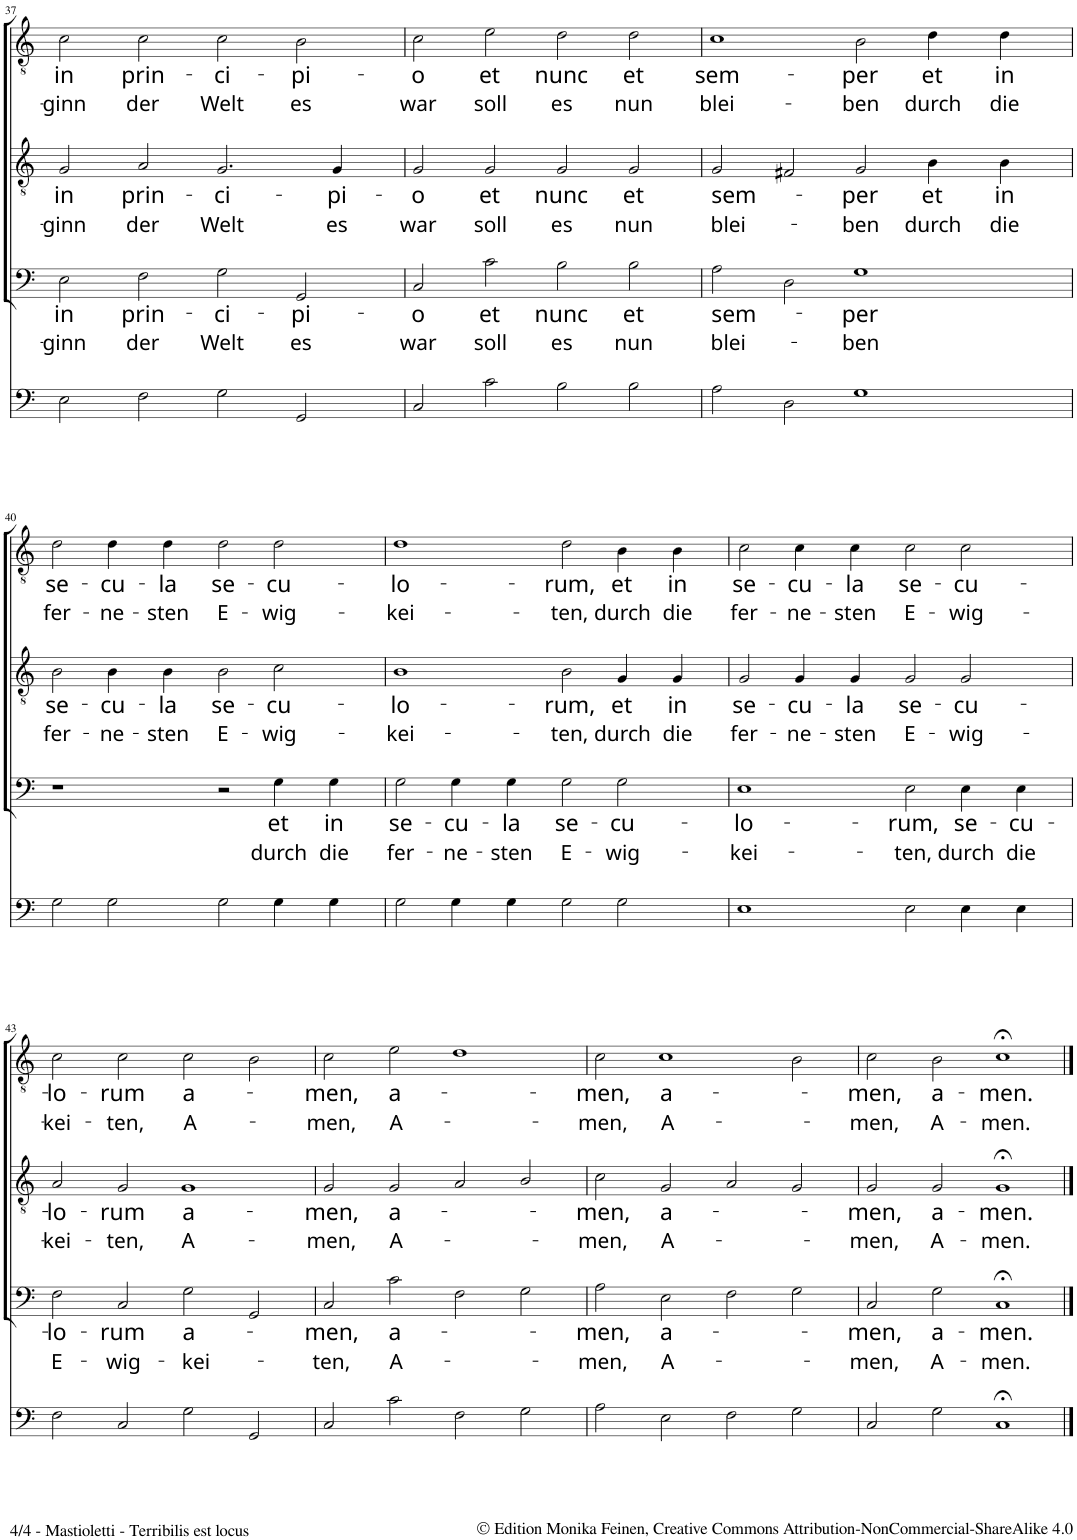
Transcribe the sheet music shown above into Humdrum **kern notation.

**kern	**kern	**text	**text	**kern	**text	**text	**kern	**text	**text
*part4	*part3	*part3	*part3	*part2	*part2	*part2	*part1	*part1	*part1
*staff4	*staff3	*staff3	*staff3	*staff2	*staff2	*staff2	*staff1	*staff1	*staff1
*I"ORGANO. (ad lib.)	*I"BASSO.	*	*	*I"TENORE II.	*	*	*I"TENORE I.	*	*
!!LO:PB:g=z
*clefF4	*clefF4	*	*	*clefGv2	*	*	*clefGv2	*	*
*k[]	*k[]	*	*	*k[]	*	*	*k[]	*	*
*M4/2	*M4/2	*	*	*M4/2	*	*	*M4/2	*	*
=37	=37	=37	=37	=37	=37	=37	=37	=37	=37
!	!	!LO:LY:b	!LO:LY:b	!	!LO:LY:b	!LO:LY:b	!	!LO:LY:b	!LO:LY:b
2E\	2E\	in	-ginn	2G/	in	-ginn	2c\	in	-ginn
!	!	!LO:LY:b	!LO:LY:b	!	!LO:LY:b	!LO:LY:b	!	!LO:LY:b	!LO:LY:b
2F\	2F\	prin-	der	2A/	prin-	der	2c\	prin-	der
!	!	!LO:LY:b	!LO:LY:b	!	!LO:LY:b	!LO:LY:b	!	!LO:LY:b	!LO:LY:b
2G\	2G\	-ci-	Welt	2.G/	-ci-	Welt	2c\	-ci-	Welt
!	!	!LO:LY:b	!LO:LY:b	!	!	!	!	!LO:LY:b	!LO:LY:b
2GG/	2GG/	-pi-	es	.	.	.	2B\	pi-	es
!	!	!	!	!	!LO:LY:b	!LO:LY:b	!	!	!
.	.	.	.	4G/	-pi-	es	.	.	.
=38	=38	=38	=38	=38	=38	=38	=38	=38	=38
!	!	!LO:LY:b	!LO:LY:b	!	!LO:LY:b	!LO:LY:b	!	!LO:LY:b	!LO:LY:b
2C/	2C/	-o	war	2G/	-o	war	2c\	-o	war
!	!	!LO:LY:b	!LO:LY:b	!	!LO:LY:b	!LO:LY:b	!	!LO:LY:b	!LO:LY:b
2c\	2c\	et	soll	2G/	et	soll	2e\	et	soll
!	!	!LO:LY:b	!LO:LY:b	!	!LO:LY:b	!LO:LY:b	!	!LO:LY:b	!LO:LY:b
2B\	2B\	nunc	es	2G/	nunc	es	2d\	nunc	es
!	!	!LO:LY:b	!LO:LY:b	!	!LO:LY:b	!LO:LY:b	!	!LO:LY:b	!LO:LY:b
2B\	2B\	et	nun	2G/	et	nun	2d\	et	nun
=39	=39	=39	=39	=39	=39	=39	=39	=39	=39
!	!	!LO:LY:b	!LO:LY:b	!	!LO:LY:b	!LO:LY:b	!	!LO:LY:b	!LO:LY:b
2A\	2A\	sem-	blei-	2G/	sem-	blei-	1c	sem-	blei-
2D\	2D\	.	.	2F#X/	.	.	.	.	.
!	!	!LO:LY:b	!LO:LY:b	!	!LO:LY:b	!LO:LY:b	!	!LO:LY:b	!LO:LY:b
1G	1G	-per	-ben	2G/	-per	-ben	2B\	-per	-ben
!	!	!	!	!	!LO:LY:b	!LO:LY:b	!	!LO:LY:b	!LO:LY:b
.	.	.	.	4B\	et	durch	4d\	et	durch
!	!	!	!	!	!LO:LY:b	!LO:LY:b	!	!LO:LY:b	!LO:LY:b
.	.	.	.	4B\	in	die	4d\	in	die
!!LO:LB:g=z
=40	=40	=40	=40	=40	=40	=40	=40	=40	=40
!	!	!	!	!	!LO:LY:b	!LO:LY:b	!	!LO:LY:b	!LO:LY:b
2G\	1r	.	.	2B\	se-	fer-	2d\	se-	fer-
!	!	!	!	!	!LO:LY:b	!LO:LY:b	!	!LO:LY:b	!LO:LY:b
2G\	.	.	.	4B\	-cu-	-ne-	4d\	-cu-	-ne-
!	!	!	!	!	!LO:LY:b	!LO:LY:b	!	!LO:LY:b	!LO:LY:b
.	.	.	.	4B\	-la	-sten	4d\	-la	-sten
!	!	!	!	!	!LO:LY:b	!LO:LY:b	!	!LO:LY:b	!LO:LY:b
2G\	2r	.	.	2B\	se-	E-	2d\	se-	E-
!	!	!LO:LY:b	!LO:LY:b	!	!LO:LY:b	!LO:LY:b	!	!LO:LY:b	!LO:LY:b
4G\	4G\	et	durch	2c\	-cu-	-wig-	2d\	-cu-	-wig-
!	!	!LO:LY:b	!LO:LY:b	!	!	!	!	!	!
4G\	4G\	in	die	.	.	.	.	.	.
=41	=41	=41	=41	=41	=41	=41	=41	=41	=41
!	!	!LO:LY:b	!LO:LY:b	!	!LO:LY:b	!LO:LY:b	!	!LO:LY:b	!LO:LY:b
2G\	2G\	se-	fer-	1B	-lo-	-kei-	1d	-lo-	-kei-
!	!	!LO:LY:b	!LO:LY:b	!	!	!	!	!	!
4G\	4G\	-cu-	-ne-	.	.	.	.	.	.
!	!	!LO:LY:b	!LO:LY:b	!	!	!	!	!	!
4G\	4G\	-la	-sten	.	.	.	.	.	.
!	!	!LO:LY:b	!LO:LY:b	!	!LO:LY:b	!LO:LY:b	!	!LO:LY:b	!LO:LY:b
2G\	2G\	se-	E-	2B\	-rum,	-ten,	2d\	-rum,	-ten,
!	!	!LO:LY:b	!LO:LY:b	!	!LO:LY:b	!LO:LY:b	!	!LO:LY:b	!LO:LY:b
2G\	2G\	-cu-	-wig-	4G/	et	durch	4B\	et	durch
!	!	!	!	!	!LO:LY:b	!LO:LY:b	!	!LO:LY:b	!LO:LY:b
.	.	.	.	4G/	in	die	4B\	in	die
=42	=42	=42	=42	=42	=42	=42	=42	=42	=42
!	!	!LO:LY:b	!LO:LY:b	!	!LO:LY:b	!LO:LY:b	!	!LO:LY:b	!LO:LY:b
1E	1E	-lo-	-kei-	2G/	se-	fer-	2c\	se-	fer-
!	!	!	!	!	!LO:LY:b	!LO:LY:b	!	!LO:LY:b	!LO:LY:b
.	.	.	.	4G/	-cu-	-ne-	4c\	-cu-	-ne-
!	!	!	!	!	!LO:LY:b	!LO:LY:b	!	!LO:LY:b	!LO:LY:b
.	.	.	.	4G/	-la	-sten	4c\	-la	-sten
!	!	!LO:LY:b	!LO:LY:b	!	!LO:LY:b	!LO:LY:b	!	!LO:LY:b	!LO:LY:b
2E\	2E\	-rum,	-ten,	2G/	se-	E-	2c\	se-	E-
!	!	!LO:LY:b	!LO:LY:b	!	!LO:LY:b	!LO:LY:b	!	!LO:LY:b	!LO:LY:b
4E\	4E\	se-	durch	2G/	-cu-	-wig-	2c\	-cu-	-wig-
!	!	!LO:LY:b	!LO:LY:b	!	!	!	!	!	!
4E\	4E\	-cu-	die	.	.	.	.	.	.
!!LO:LB:g=z
=43	=43	=43	=43	=43	=43	=43	=43	=43	=43
!	!	!LO:LY:b	!LO:LY:b	!	!LO:LY:b	!LO:LY:b	!	!LO:LY:b	!LO:LY:b
2F\	2F\	-lo-	E-	2A/	-lo-	-kei-	2c\	-lo-	-kei-
!	!	!LO:LY:b	!LO:LY:b	!	!LO:LY:b	!LO:LY:b	!	!LO:LY:b	!LO:LY:b
2C/	2C/	-rum	-wig-	2G/	-rum	-ten,	2c\	-rum	-ten,
!	!	!LO:LY:b	!LO:LY:b	!	!LO:LY:b	!LO:LY:b	!	!LO:LY:b	!LO:LY:b
2G\	2G\	a-	-kei-	1G	a-	A-	2c\	a-	A-
2GG/	2GG/	.	.	.	.	.	2B\	.	.
=44	=44	=44	=44	=44	=44	=44	=44	=44	=44
!	!	!LO:LY:b	!LO:LY:b	!	!LO:LY:b	!LO:LY:b	!	!LO:LY:b	!LO:LY:b
2C/	2C/	-men,	-ten,	2G/	-men,	-men,	2c\	-men,	-men,
!	!	!LO:LY:b	!LO:LY:b	!	!LO:LY:b	!LO:LY:b	!	!LO:LY:b	!LO:LY:b
2c\	2c\	a-	A-	2G/	a-	A-	2e\	a-	A-
2F\	2F\	.	.	2A/	.	.	1d	.	.
2G\	2G\	.	.	2B/	.	.	.	.	.
=45	=45	=45	=45	=45	=45	=45	=45	=45	=45
!	!	!LO:LY:b	!LO:LY:b	!	!LO:LY:b	!LO:LY:b	!	!LO:LY:b	!LO:LY:b
2A\	2A\	-men,	-men,	2c\	-men,	-men,	2c\	-men,	-men,
!	!	!LO:LY:b	!LO:LY:b	!	!LO:LY:b	!LO:LY:b	!	!LO:LY:b	!LO:LY:b
2E\	2E\	a-	A-	2G/	a-	A-	1c	a-	A-
2F\	2F\	.	.	2A/	.	.	.	.	.
2G\	2G\	.	.	2G/	.	.	2B\	.	.
=46	=46	=46	=46	=46	=46	=46	=46	=46	=46
!	!	!LO:LY:b	!LO:LY:b	!	!LO:LY:b	!LO:LY:b	!	!LO:LY:b	!LO:LY:b
2C/	2C/	-men,	-men,	2G/	-men,	-men,	2c\	-men,	-men,
!	!	!LO:LY:b	!LO:LY:b	!	!LO:LY:b	!LO:LY:b	!	!LO:LY:b	!LO:LY:b
2G\	2G\	a-	A-	2G/	a-	A-	2B\	a-	A-
!	!	!LO:LY:b	!LO:LY:b	!	!LO:LY:b	!LO:LY:b	!	!LO:LY:b	!LO:LY:b
1C;<	1C;<	-men.	-men.	1G;<	-men.	-men.	1c;<	-men.	-men.
==	==	==	==	==	==	==	==	==	==
*-	*-	*-	*-	*-	*-	*-	*-	*-	*-
